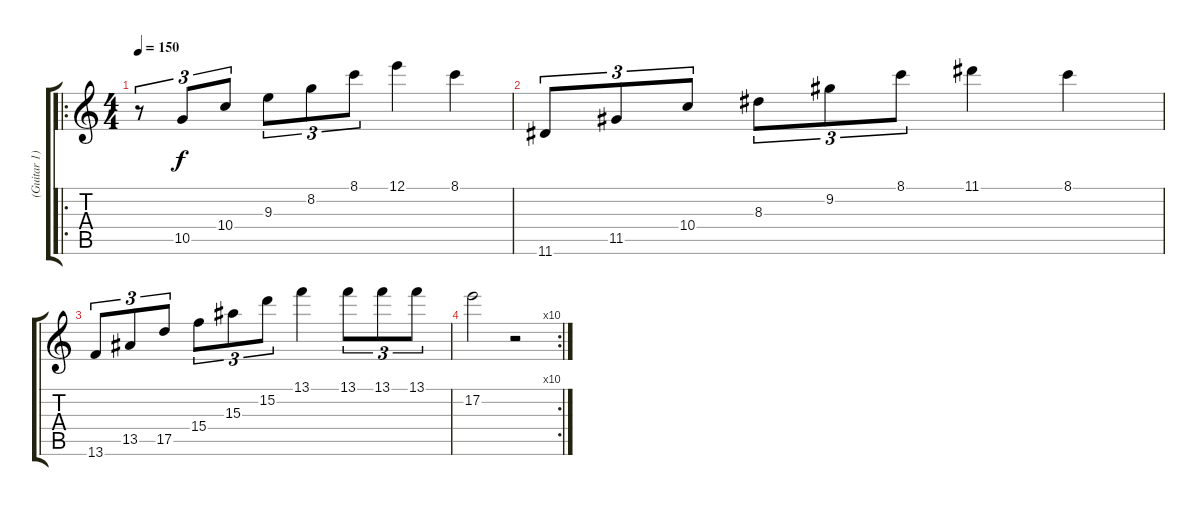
\track ("(Guitar 1)" "(Guitar 1)") {instrument overdrivenguitar}
\staff {score tabs}
\tuning (E4 B3 G3 D3 A2 E2) {hide}
\ro
\ts (4 4)
\tempo 150
\clef g2
\ks c
r.8{tu (3 2) txt "" dy f instrument overdrivenguitar} 10.5.8{tu (3 2)} 10.4.8{tu (3 2)} 9.3.8{tu (3 2)} 8.2.8{tu (3 2)} 8.1.8{tu (3 2)} 12.1.4 8.1.4 |
11.6.8{tu (3 2)} 11.5.8{tu (3 2)} 10.4.8{tu (3 2)} 8.3.8{tu (3 2)} 9.2.8{tu (3 2)} 8.1.8{tu (3 2)} 11.1.4 8.1.4 |
13.6.8{tu (3 2)} 13.5.8{tu (3 2)} 17.5.8{tu (3 2)} 15.4.8{tu (3 2)} 15.3.8{tu (3 2)} 15.2.8{tu (3 2)} 13.1.4 13.1.8{tu (3 2)} 13.1.8{tu (3 2)} 13.1.8{tu (3 2)} |
\rc 10
17.2.2 r.2
